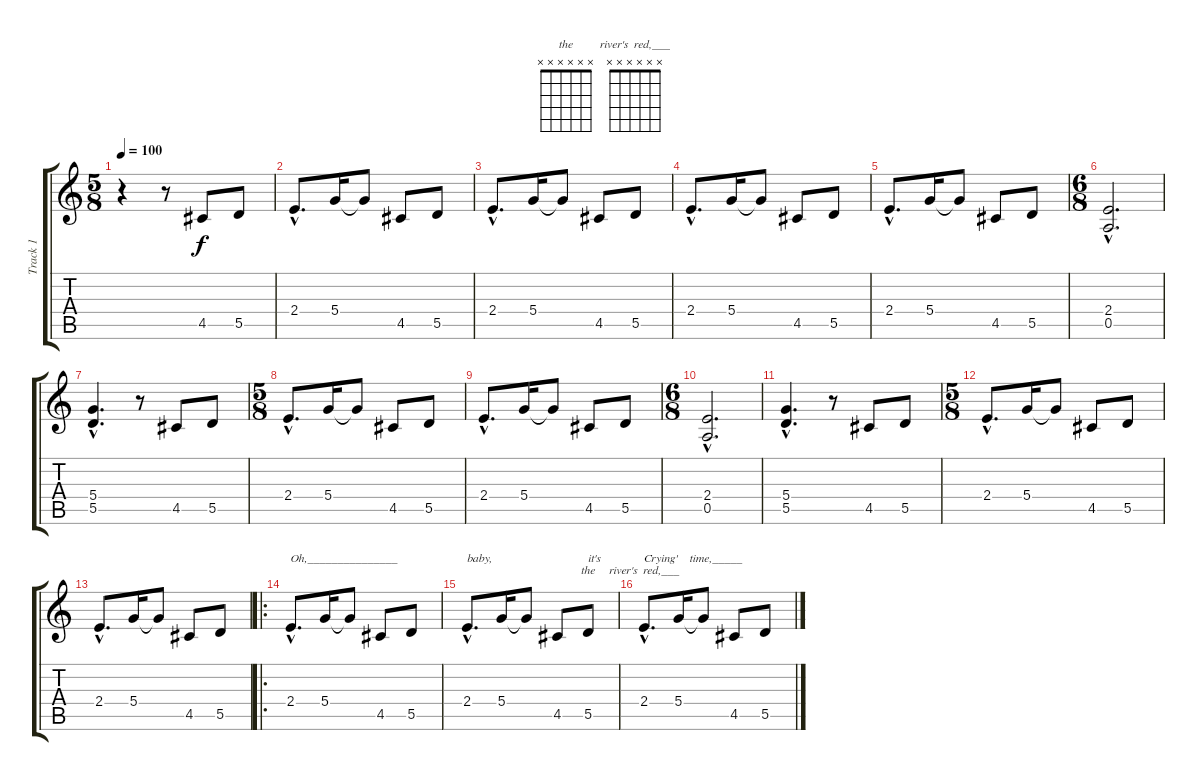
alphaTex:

\track ("Track 1" "Track 1") {instrument overdrivenguitar}
\staff {score tabs}
\tuning (E4 B3 G3 D3 A2 E2) {hide}
\chord ("the" x x x x x x) {firstfret 0}
\chord ("river's  red,___" x x x x x x) {firstfret 0}
\ts (5 8)
\tempo 100
\clef g2
\ks c
r.4{dy f instrument overdrivenguitar} r.8 4.5.8 5.5.8 |
2.4{hac}.8{d} 5.4.16 5.4{t}.8 4.5.8 5.5.8 |
2.4{hac}.8{d} 5.4.16 5.4{t}.8 4.5.8 5.5.8 |
2.4{hac}.8{d} 5.4.16 5.4{t}.8 4.5.8 5.5.8 |
2.4{hac}.8{d} 5.4.16 5.4{t}.8 4.5.8 5.5.8 |
\ts (6 8)
(2.4{hac} 0.5{hac}).2{d} |
(5.4{hac} 5.5{hac}).4{d} r.8 4.5.8 5.5.8 |
\ts (5 8)
2.4{hac}.8{d} 5.4.16 5.4{t}.8 4.5.8 5.5.8 |
2.4{hac}.8{d} 5.4.16 5.4{t}.8 4.5.8 5.5.8 |
\ts (6 8)
(2.4{hac} 0.5{hac}).2{d} |
(5.4{hac} 5.5{hac}).4{d} r.8 4.5.8 5.5.8 |
\ts (5 8)
2.4{hac}.8{d} 5.4.16 5.4{t}.8 4.5.8 5.5.8 |
2.4{hac}.8{d} 5.4.16 5.4{t}.8 4.5.8 5.5.8 |
\ro
2.4{hac}.8{d txt "Oh,_______________"} 5.4.16 5.4{t}.8 4.5.8 5.5.8 |
2.4{hac}.8{d txt "baby,"} 5.4.16 5.4{t}.8 4.5.8 5.5.8{ch "the" txt "it's"} |
2.4{hac}.8{d ch "river's  red,___" txt "Crying'    time,_____"} 5.4.16 5.4{t}.8 4.5.8 5.5.8
